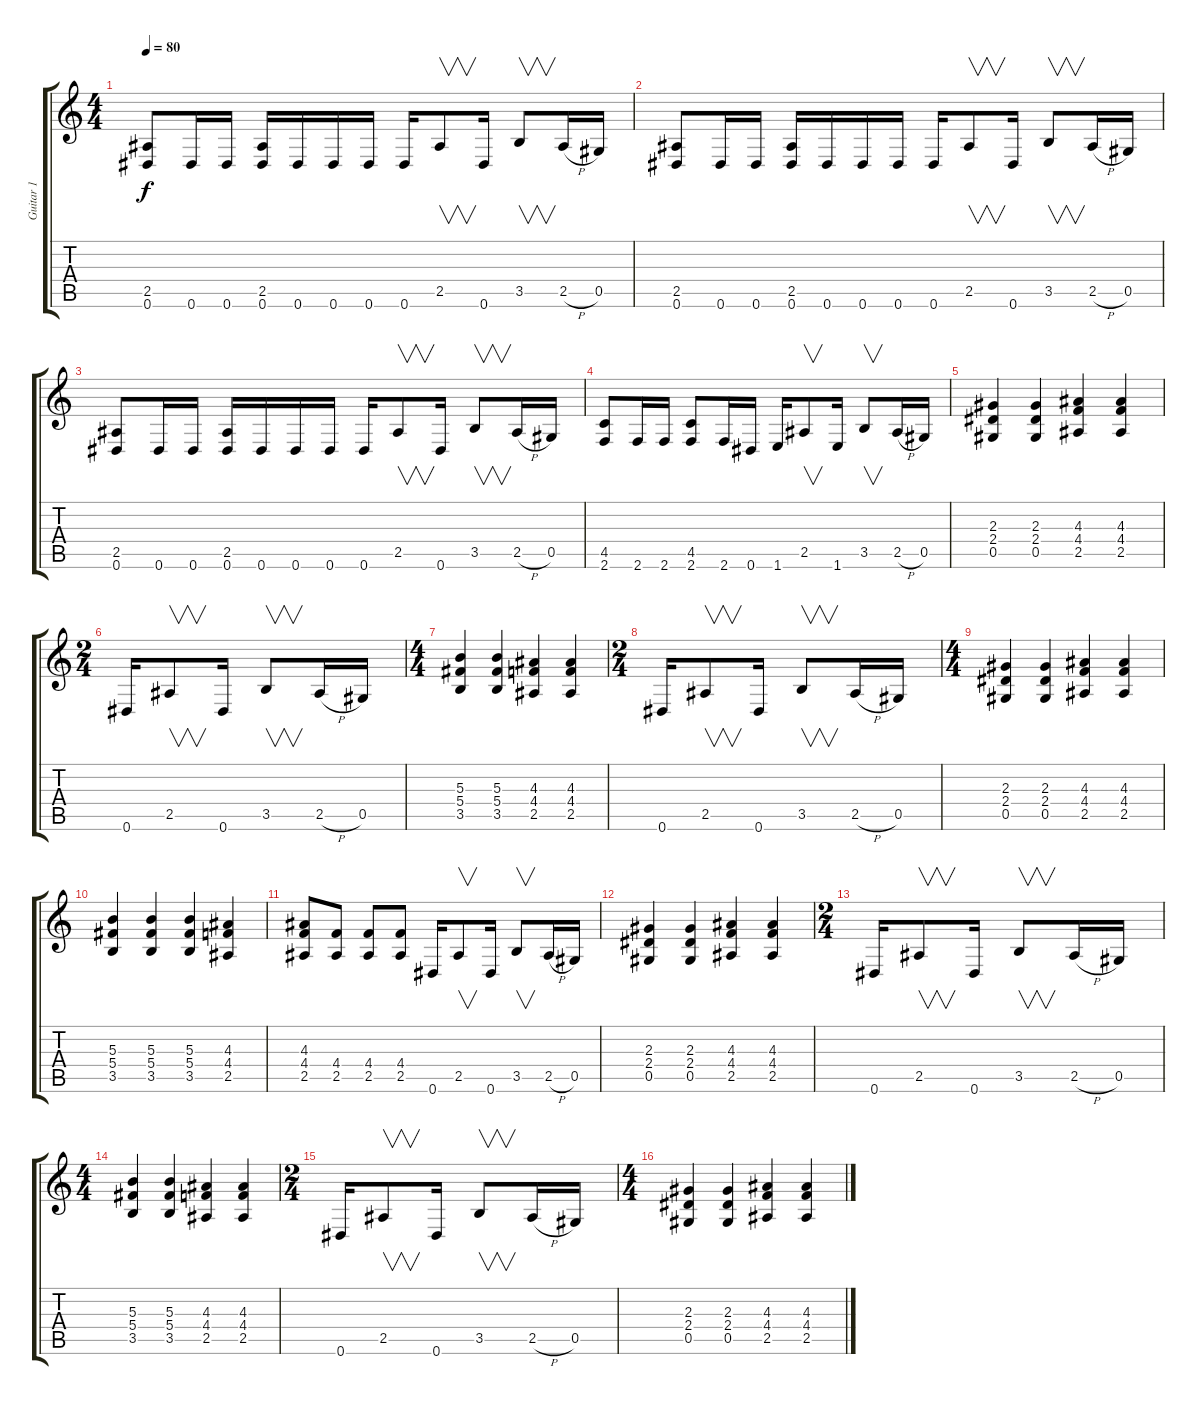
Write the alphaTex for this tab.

\track ("Guitar 1" "Guitar 1") {instrument distortionguitar}
\staff {score tabs}
\tuning (Eb4 Bb3 Gb3 Db3 Ab2 Eb2) {hide}
\ts (4 4)
\tempo 80
\clef g2
\ks c
(2.5 0.6).8{dy f} 0.6.16{instrument electricguitarmuted} 0.6.16 (2.5 0.6).16{instrument distortionguitar} 0.6.16{instrument electricguitarmuted} 0.6.16 0.6.16 0.6.16{instrument distortionguitar} 2.5.8{v} 0.6.16{instrument electricguitarmuted} 3.5.8{v instrument distortionguitar} 2.5{h}.16 0.5.16 |
(2.5 0.6).8 0.6.16{instrument electricguitarmuted} 0.6.16 (2.5 0.6).16{instrument distortionguitar} 0.6.16{instrument electricguitarmuted} 0.6.16 0.6.16 0.6.16{instrument distortionguitar} 2.5.8{v} 0.6.16{instrument electricguitarmuted} 3.5.8{v instrument distortionguitar} 2.5{h}.16 0.5.16 |
(2.5 0.6).8 0.6.16{instrument electricguitarmuted} 0.6.16 (2.5 0.6).16{instrument distortionguitar} 0.6.16{instrument electricguitarmuted} 0.6.16 0.6.16 0.6.16{instrument distortionguitar} 2.5.8{v} 0.6.16{instrument electricguitarmuted} 3.5.8{v instrument distortionguitar} 2.5{h}.16 0.5.16 |
(4.5 2.6).8 2.6.16{instrument electricguitarmuted} 2.6.16 (4.5 2.6).8{instrument distortionguitar} 2.6.16 0.6.16 1.6.16 2.5.8{v instrument distortionguitar} 1.6.16{instrument electricguitarmuted} 3.5.8{v instrument distortionguitar} 2.5{h}.16 0.5.16 |
(2.3 2.4 0.5).4 (2.3 2.4 0.5).4 (4.3 4.4 2.5).4 (4.3 4.4 2.5).4 |
\ts (2 4)
0.6.16{instrument electricguitarmuted} 2.5.8{v instrument distortionguitar} 0.6.16{instrument electricguitarmuted} 3.5.8{v instrument distortionguitar} 2.5{h}.16 0.5.16 |
\ts (4 4)
(5.3 5.4 3.5).4 (5.3 5.4 3.5).4 (4.3 4.4 2.5).4 (4.3 4.4 2.5).4 |
\ts (2 4)
0.6.16{instrument electricguitarmuted} 2.5.8{v instrument distortionguitar} 0.6.16{instrument electricguitarmuted} 3.5.8{v instrument distortionguitar} 2.5{h}.16 0.5.16 |
\ts (4 4)
(2.3 2.4 0.5).4 (2.3 2.4 0.5).4 (4.3 4.4 2.5).4 (4.3 4.4 2.5).4 |
(5.3 5.4 3.5).4 (5.3 5.4 3.5).4 (5.3 5.4 3.5).4 (4.3 4.4 2.5).4 |
(4.3 4.4 2.5).8 (4.4 2.5).8{instrument electricguitarmuted} (4.4 2.5).8 (4.4 2.5).8 0.6.16 2.5.8{v instrument distortionguitar} 0.6.16{instrument electricguitarmuted} 3.5.8{v instrument distortionguitar} 2.5{h}.16 0.5.16 |
(2.3 2.4 0.5).4 (2.3 2.4 0.5).4 (4.3 4.4 2.5).4 (4.3 4.4 2.5).4 |
\ts (2 4)
0.6.16{instrument electricguitarmuted} 2.5.8{v instrument distortionguitar} 0.6.16{instrument electricguitarmuted} 3.5.8{v instrument distortionguitar} 2.5{h}.16 0.5.16 |
\ts (4 4)
(5.3 5.4 3.5).4 (5.3 5.4 3.5).4 (4.3 4.4 2.5).4 (4.3 4.4 2.5).4 |
\ts (2 4)
0.6.16{instrument electricguitarmuted} 2.5.8{v instrument distortionguitar} 0.6.16{instrument electricguitarmuted} 3.5.8{v instrument distortionguitar} 2.5{h}.16 0.5.16 |
\ts (4 4)
(2.3 2.4 0.5).4 (2.3 2.4 0.5).4 (4.3 4.4 2.5).4 (4.3 4.4 2.5).4
